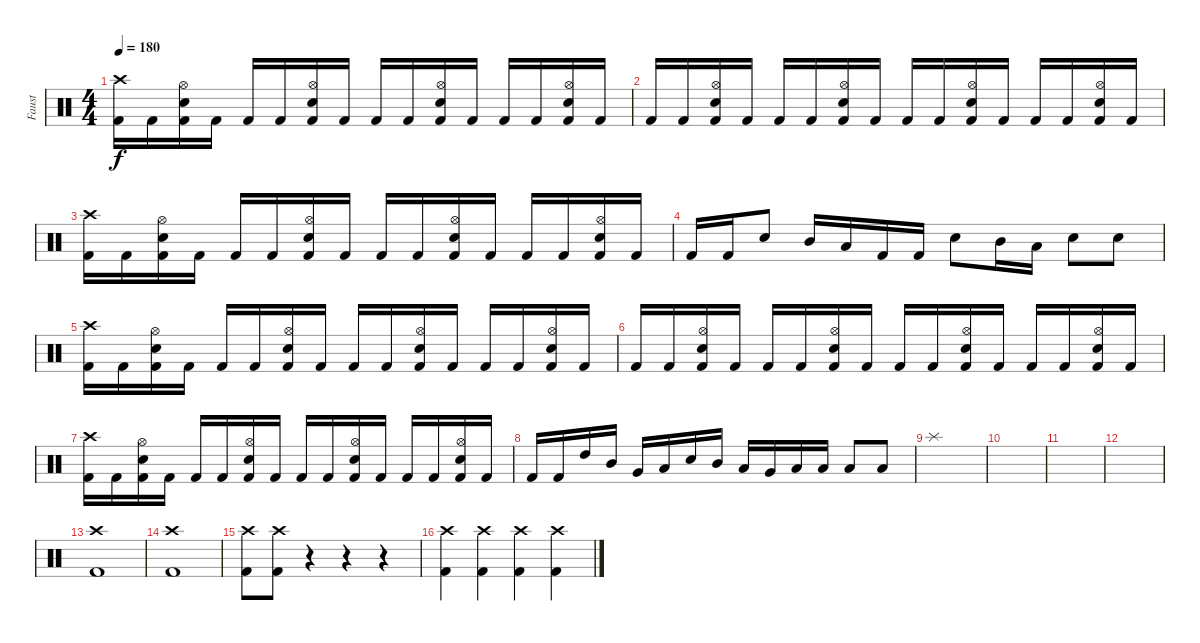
\track ("Faust" "Faust") {instrument percussion}
\staff {score}
\articulation defaults
\ts (4 4)
\tempo 180
\clef neutral
\ks c
("Crash high (hit)" "Kick (hit) 2").16{dy f} "Kick (hit) 2".16 ("Hi-Hat (open)" "Snare (hit) 2" "Kick (hit) 2").16 "Kick (hit) 2".16 "Kick (hit) 2".16 "Kick (hit) 2".16 ("Hi-Hat (open)" "Snare (hit) 2" "Kick (hit) 2").16 "Kick (hit) 2".16 "Kick (hit) 2".16 "Kick (hit) 2".16 ("Hi-Hat (open)" "Snare (hit) 2" "Kick (hit) 2").16 "Kick (hit) 2".16 "Kick (hit) 2".16 "Kick (hit) 2".16 ("Hi-Hat (open)" "Snare (hit) 2" "Kick (hit) 2").16 "Kick (hit) 2".16 |
"Kick (hit) 2".16 "Kick (hit) 2".16 ("Hi-Hat (open)" "Snare (hit) 2" "Kick (hit) 2").16 "Kick (hit) 2".16 "Kick (hit) 2".16 "Kick (hit) 2".16 ("Hi-Hat (open)" "Snare (hit) 2" "Kick (hit) 2").16 "Kick (hit) 2".16 "Kick (hit) 2".16 "Kick (hit) 2".16 ("Hi-Hat (open)" "Snare (hit) 2" "Kick (hit) 2").16 "Kick (hit) 2".16 "Kick (hit) 2".16 "Kick (hit) 2".16 ("Hi-Hat (open)" "Snare (hit) 2" "Kick (hit) 2").16 "Kick (hit) 2".16 |
("Crash high (hit)" "Kick (hit) 2").16 "Kick (hit) 2".16 ("Hi-Hat (open)" "Snare (hit) 2" "Kick (hit) 2").16 "Kick (hit) 2".16 "Kick (hit) 2".16 "Kick (hit) 2".16 ("Hi-Hat (open)" "Snare (hit) 2" "Kick (hit) 2").16 "Kick (hit) 2".16 "Kick (hit) 2".16 "Kick (hit) 2".16 ("Hi-Hat (open)" "Snare (hit) 2" "Kick (hit) 2").16 "Kick (hit) 2".16 "Kick (hit) 2".16 "Kick (hit) 2".16 ("Hi-Hat (open)" "Snare (hit) 2" "Kick (hit) 2").16 "Kick (hit) 2".16 |
"Kick (hit) 2".16 "Kick (hit) 2".16 "Snare (hit) 2".8 "Mid Tom (hit)".16 "Low Tom (hit)".16 "Kick (hit) 2".16 "Kick (hit) 2".16 "Snare (hit) 2".8 "Mid Tom (hit)".16 "Low Tom (hit)".16 "Snare (hit) 2".8 "Snare (hit) 2".8 |
("Crash high (hit)" "Kick (hit) 2").16 "Kick (hit) 2".16 ("Hi-Hat (open)" "Snare (hit) 2" "Kick (hit) 2").16 "Kick (hit) 2".16 "Kick (hit) 2".16 "Kick (hit) 2".16 ("Hi-Hat (open)" "Snare (hit) 2" "Kick (hit) 2").16 "Kick (hit) 2".16 "Kick (hit) 2".16 "Kick (hit) 2".16 ("Hi-Hat (open)" "Snare (hit) 2" "Kick (hit) 2").16 "Kick (hit) 2".16 "Kick (hit) 2".16 "Kick (hit) 2".16 ("Hi-Hat (open)" "Snare (hit) 2" "Kick (hit) 2").16 "Kick (hit) 2".16 |
"Kick (hit) 2".16 "Kick (hit) 2".16 ("Hi-Hat (open)" "Snare (hit) 2" "Kick (hit) 2").16 "Kick (hit) 2".16 "Kick (hit) 2".16 "Kick (hit) 2".16 ("Hi-Hat (open)" "Snare (hit) 2" "Kick (hit) 2").16 "Kick (hit) 2".16 "Kick (hit) 2".16 "Kick (hit) 2".16 ("Hi-Hat (open)" "Snare (hit) 2" "Kick (hit) 2").16 "Kick (hit) 2".16 "Kick (hit) 2".16 "Kick (hit) 2".16 ("Hi-Hat (open)" "Snare (hit) 2" "Kick (hit) 2").16 "Kick (hit) 2".16 |
("Crash high (hit)" "Kick (hit) 2").16 "Kick (hit) 2".16 ("Hi-Hat (open)" "Snare (hit) 2" "Kick (hit) 2").16 "Kick (hit) 2".16 "Kick (hit) 2".16 "Kick (hit) 2".16 ("Hi-Hat (open)" "Snare (hit) 2" "Kick (hit) 2").16 "Kick (hit) 2".16 "Kick (hit) 2".16 "Kick (hit) 2".16 ("Hi-Hat (open)" "Snare (hit) 2" "Kick (hit) 2").16 "Kick (hit) 2".16 "Kick (hit) 2".16 "Kick (hit) 2".16 ("Hi-Hat (open)" "Snare (hit) 2" "Kick (hit) 2").16 "Kick (hit) 2".16 |
"Kick (hit) 2".16 "Kick (hit) 2".16 "High Tom (hit)".16 "Mid Tom (hit)".16 "Very Low Tom (hit)".16 "Low Tom (hit)".16 "Snare (hit) 2".16 "Mid Tom (hit)".16 "Low Tom (hit)".16 "Very Low Tom (hit)".16 "Low Floor Tom (hit)".16 "Low Floor Tom (hit)".16 "Low Tom (hit)".8 "Low Tom (hit)".8 |
"Splash (hit)".1 |
|
|
|
("Crash high (hit)" "Kick (hit) 2").1 |
("Crash high (hit)" "Kick (hit) 2").1 |
("Crash high (hit)" "Kick (hit) 2").8 ("Crash high (hit)" "Kick (hit) 2").8 r.4 r.4 r.4 |
("Crash high (hit)" "Kick (hit) 2").4 ("Crash high (hit)" "Kick (hit) 2").4 ("Crash high (hit)" "Kick (hit) 2").4 ("Crash high (hit)" "Kick (hit) 2").4
